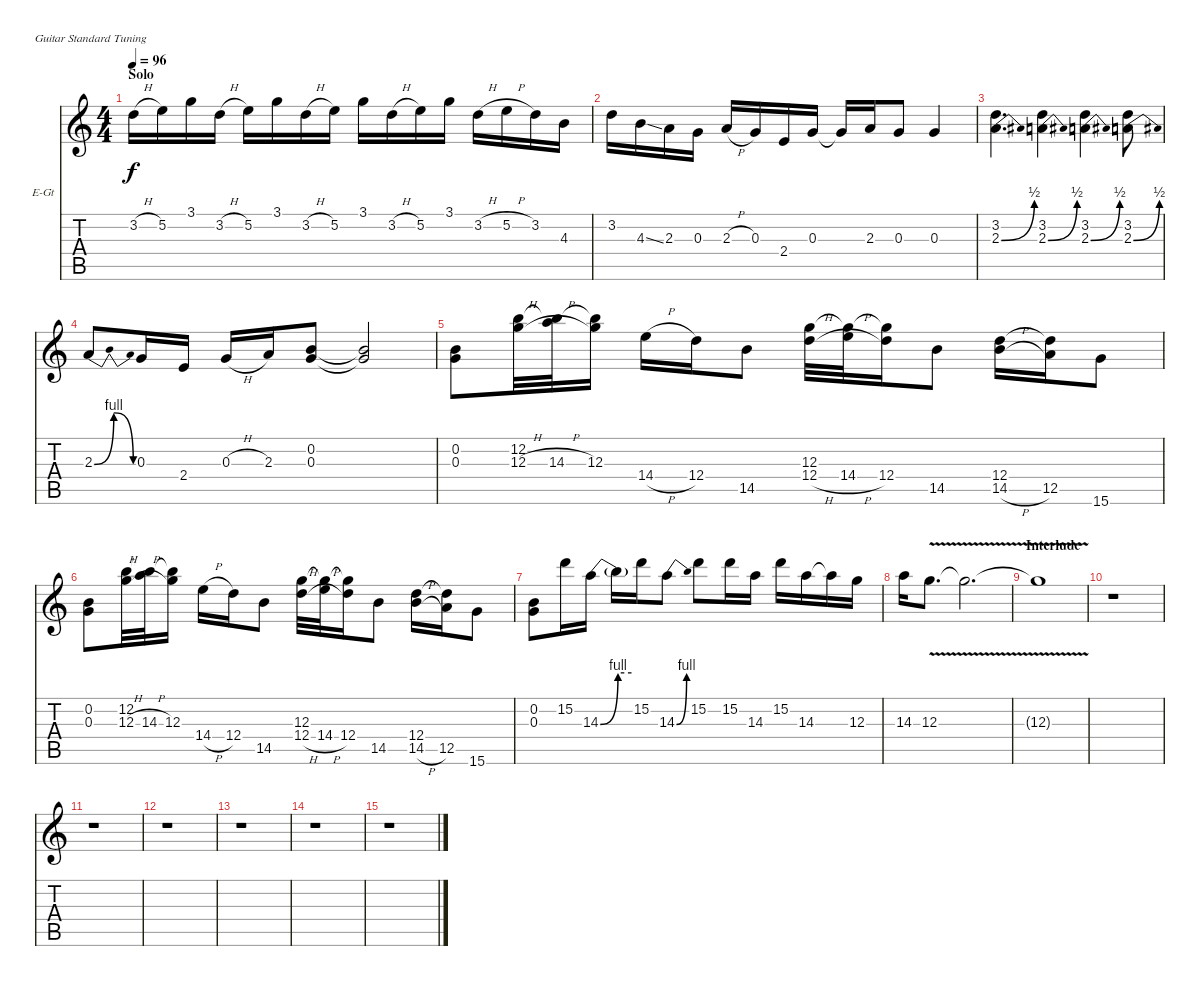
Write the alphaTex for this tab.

\defaultSystemsLayout 4
\bracketExtendMode nobrackets
\firstSystemTrackNameOrientation horizontal
\otherSystemsTrackNameOrientation horizontal
\track ("Mike McCready (Drive)" "E-Gt") {instrument overdrivenguitar}
\staff {score tabs}
\tuning (E4 B3 G3 D3 A2 E2)
\ts (4 4)
\section ("" "Solo")
\tempo 96
\clef g2
\ks c
3.2{h}.16{dy f} 5.2.16 3.1.16 3.2{h}.16 5.2.16 3.1.16 3.2{h}.16 5.2.16 3.1.16 3.2{h}.16 5.2.16 3.1.16 3.2{h}.16 5.2{h}.16 3.2.16 4.3.16 |
3.2.16 4.3{ss}.16 2.3.16 0.3.16 2.3{h}.16 0.3.16 2.4.16 0.3.16 0.3{t}.16 2.3.16 0.3.8 0.3.4 |
(3.2 2.3{be (bend 0 0 60 2)}).4{d} (3.2 2.3{be (bend 0 0 60 2)}).4 (3.2 2.3{be (bend 0 0 60 2)}).4 (3.2 2.3{be (bend 0 0 60 2)}).8 |
2.3{be (bendrelease 0 0 30 4 30 4 60 0)}.8 0.3.16 2.4.16 0.3{h}.16 2.3.16 (0.2 0.3).8 (0.2{t} 0.3{t}).2 |
(0.2 0.3).8 (12.2 12.3{h}).32 (12.2{t} 14.3{h}).32 (12.2{t} 12.3).16 14.4{h}.16 12.4.16 14.5.8 (12.3 12.4{h}).32 (12.3{t} 14.4{h}).32 (12.3{t} 12.4).16 14.5.8 (12.4 14.5{h}).16 (12.4{t} 12.5).16 15.6.8 |
(0.2 0.3).8 (12.2 12.3{h}).32 (12.2{t} 14.3{h}).32 (12.2{t} 12.3).16 14.4{h}.16 12.4.16 14.5.8 (12.3 12.4{h}).32 (12.3{t} 14.4{h}).32 (12.3{t} 12.4).16 14.5.8 (12.4 14.5{h}).16 (12.4{t} 12.5).16 15.6.8 |
(0.2 0.3).8 15.2.16 14.3{be (bend 0 0 60 4)}.16 14.3{be (hold 0 4 60 4) t}.16 15.2.16 14.3{be (bend 0 0 60 4)}.8 15.2.8 15.2.16 14.3.16 15.2.16 14.3.16 14.3{t}.16 12.3.16 |
14.3.16 12.3{v}.8{d} 12.3{v t}.2{d} |
\section ("" "Interlude")
12.3{v t}.1 |
r.1 |
r.1 |
r.1 |
r.1 |
r.1 |
r.1
